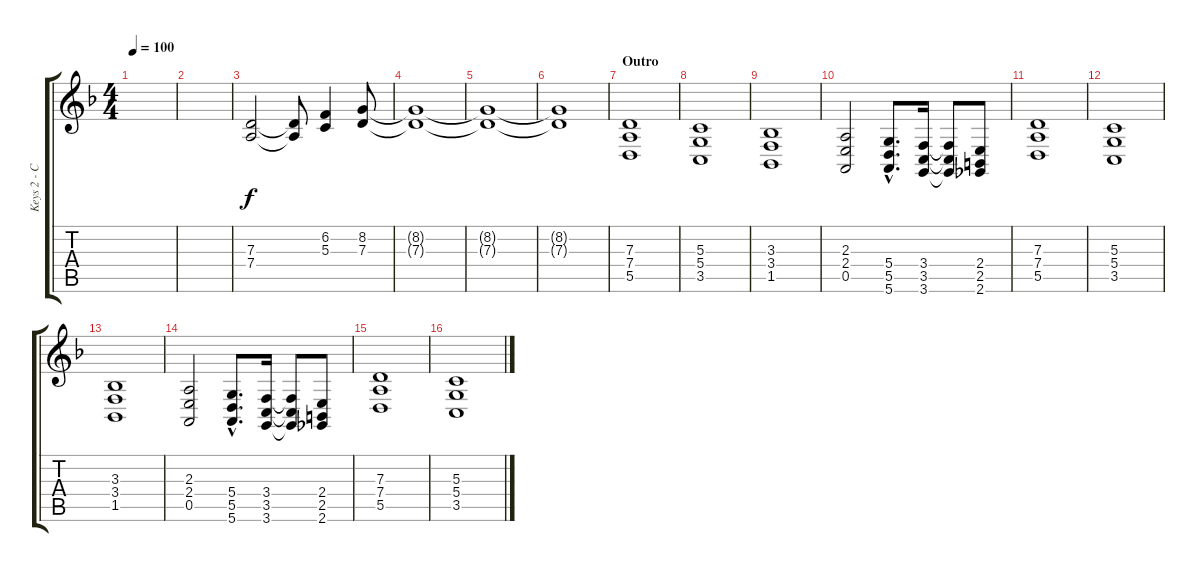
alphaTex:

\track ("Keys 2 - Chris Caffery" "Keys 2 - C") {instrument stringensemble1}
\staff {score tabs}
\tuning (E4 B3 G3 D3 A2 E2) {hide}
\ts (4 4)
\tempo 100
\clef g2
\ks f
|
|
(7.3 7.4).2 (7.3{t} 7.4{t}).8 (6.2 5.3).4 (8.2 7.3).8 |
(8.2{t} 7.3{t}).1 |
(8.2{t} 7.3{t}).1 |
(8.2{t} 7.3{t}).1 |
\section ("" "Outro")
(7.3 7.4 5.5).1 |
(5.3 5.4 3.5).1 |
(3.3 3.4 1.5).1 |
(2.3 2.4 0.5).2 (5.4{hac} 5.5{hac} 5.6{hac}).8{d} (3.4 3.5 3.6).16 (3.4{t} 3.5{t} 3.6{t}).8 (2.4 2.5 2.6).8 |
(7.3 7.4 5.5).1 |
(5.3 5.4 3.5).1 |
(3.3 3.4 1.5).1 |
(2.3 2.4 0.5).2 (5.4{hac} 5.5{hac} 5.6{hac}).8{d} (3.4 3.5 3.6).16 (3.4{t} 3.5{t} 3.6{t}).8 (2.4 2.5 2.6).8 |
(7.3 7.4 5.5).1 |
(5.3 5.4 3.5).1
